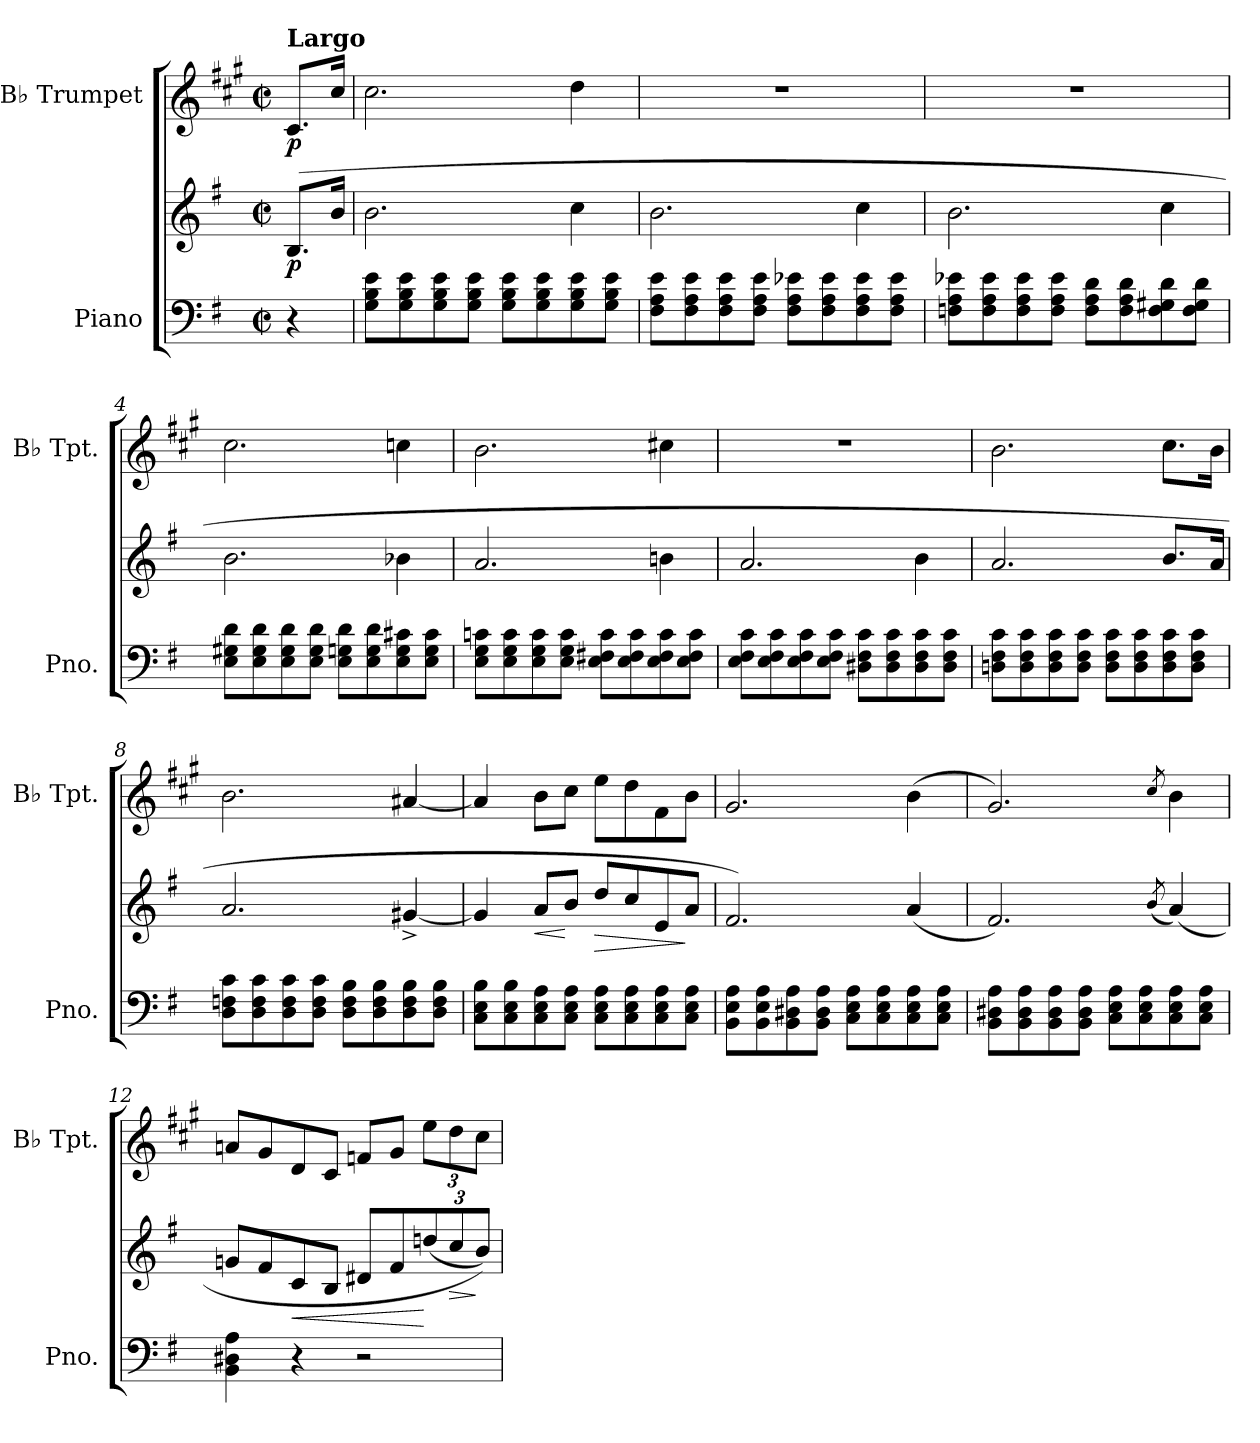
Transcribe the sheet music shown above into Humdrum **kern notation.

**kern	**kern	**dynam	**kern	**dynam
*part2	*part2	*part2	*part1	*part1
*staff3	*staff2	*staff2/3	*staff1	*staff1
*I"Piano	*	*	*I"B♭ Trumpet	*
*I'Pno.	*	*	*I'B♭ Tpt.	*
*clefF4	*clefG2	*	*clefG2	*
*	*	*	*ITrd1c2	*
*k[f#]	*k[f#]	*	*k[f#]	*
*M4/4	*M4/4	*	*M4/4	*
*met(c|)	*met(c|)	*	*met(c|)	*
=	=	=	=	=
!	!	!	!LO:TX:a:B:t=Largo	!
!	!	!LO:DY:b	!	!LO:DY:b
4r	(>8.B/L	p	8.B/L	p
.	16b/Jk	.	16b/Jk	.
=1	=1	=1	=1	=1
!	!	!LO:DY:b	!	!LO:DY:b
8G\ 8B\ 8e\L	2.b\	other-dynamics	2.b\	other-dynamics
8G\ 8B\ 8e\	.	.	.	.
8G\ 8B\ 8e\	.	.	.	.
8G\ 8B\ 8e\J	.	.	.	.
8G\ 8B\ 8e\L	.	.	.	.
8G\ 8B\ 8e\	.	.	.	.
8G\ 8B\ 8e\	4cc\	.	4cc\	.
8G\ 8B\ 8e\J	.	.	.	.
=2	=2	=2	=2	=2
8F#\ 8A\ 8e\L	2.b\	.	1r	.
8F#\ 8A\ 8e\	.	.	.	.
8F#\ 8A\ 8e\	.	.	.	.
8F#\ 8A\ 8e\J	.	.	.	.
8F#\ 8A\ 8e-X\L	.	.	.	.
8F#\ 8A\ 8e-\	.	.	.	.
8F#\ 8A\ 8e-\	4cc\	.	.	.
8F#\ 8A\ 8e-\J	.	.	.	.
!!LO:LB:g=z
=3	=3	=3	=3	=3
8Fn\ 8A\ 8e-X\L	2.b\	.	1r	.
8F\ 8A\ 8e-\	.	.	.	.
8F\ 8A\ 8e-\	.	.	.	.
8F\ 8A\ 8e-\J	.	.	.	.
8F\ 8A\ 8d\L	.	.	.	.
8F\ 8A\ 8d\	.	.	.	.
8F\ 8G#X\ 8d\	4cc\	.	.	.
8F\ 8G#\ 8d\J	.	.	.	.
=4	=4	=4	=4	=4
8E\ 8G#X\ 8d\L	2.b\	.	2.b\	.
8E\ 8G#\ 8d\	.	.	.	.
8E\ 8G#\ 8d\	.	.	.	.
8E\ 8G#\ 8d\J	.	.	.	.
8E\ 8Gn\ 8d\L	.	.	.	.
8E\ 8G\ 8d\	.	.	.	.
8E\ 8G\ 8c#X\	4b-X\	.	4b-X\	.
8E\ 8G\ 8c#\J	.	.	.	.
=5	=5	=5	=5	=5
8E\ 8G\ 8cn\L	2.a/	.	2.a\	.
8E\ 8G\ 8c\	.	.	.	.
8E\ 8G\ 8c\	.	.	.	.
8E\ 8G\ 8c\J	.	.	.	.
8E\ 8F#X\ 8c\L	.	.	.	.
8E\ 8F#\ 8c\	.	.	.	.
8E\ 8F#\ 8c\	4bn\	.	4bn\	.
8E\ 8F#\ 8c\J	.	.	.	.
!!LO:LB:g=z
=6	=6	=6	=6	=6
8E\ 8F#\ 8c\L	2.a/	.	1r	.
8E\ 8F#\ 8c\	.	.	.	.
8E\ 8F#\ 8c\	.	.	.	.
8E\ 8F#\ 8c\J	.	.	.	.
8D#X\ 8F#\ 8c\L	.	.	.	.
8D#\ 8F#\ 8c\	.	.	.	.
8D#\ 8F#\ 8c\	4b\	.	.	.
8D#\ 8F#\ 8c\J	.	.	.	.
=7	=7	=7	=7	=7
8Dn\ 8F#\ 8c\L	2.a/	.	2.a\	.
8D\ 8F#\ 8c\	.	.	.	.
8D\ 8F#\ 8c\	.	.	.	.
8D\ 8F#\ 8c\J	.	.	.	.
8D\ 8F#\ 8c\L	.	.	.	.
8D\ 8F#\ 8c\	.	.	.	.
8D\ 8F#\ 8c\	8.b/L	.	8.b\L	.
8D\ 8F#\ 8c\J	.	.	.	.
.	16a/Jk	.	16a\Jk	.
=8	=8	=8	=8	=8
8D\ 8Fn\ 8c\L	2.a/	.	2.a\	.
8D\ 8F\ 8c\	.	.	.	.
8D\ 8F\ 8c\	.	.	.	.
8D\ 8F\ 8c\J	.	.	.	.
8D\ 8F\ 8B\L	.	.	.	.
8D\ 8F\ 8B\	.	.	.	.
8D\ 8F\ 8B\	[4g#X^/	.	[4g#X/	.
8D\ 8F\ 8B\J	.	.	.	.
!!LO:PB:g=z
=9	=9	=9	=9	=9
8C\ 8E\ 8B\L	4g#/]	.	4g#/]	.
8C\ 8E\ 8B\	.	.	.	.
!	!	!LO:HP:b	!	!
8C\ 8E\ 8A\	8a/L	<	8a\L	.
8C\ 8E\ 8A\J	8b/J	[	8b\J	.
!	!	!LO:HP:b	!	!
8C\ 8E\ 8A\L	8dd/L	>	8dd\L	.
8C\ 8E\ 8A\	8cc/	.	8cc\	.
8C\ 8E\ 8A\	8e/	.	8e\	.
8C\ 8E\ 8A\J	8a/J	]	8a\J	.
=10	=10	=10	=10	=10
8BB\ 8E\ 8A\L	2.f#/)	.	2.f#/	.
8BB\ 8E\ 8A\	.	.	.	.
8BB\ 8D#X\ 8A\	.	.	.	.
8BB\ 8D#\ 8A\J	.	.	.	.
8C\ 8E\ 8A\L	.	.	.	.
8C\ 8E\ 8A\	.	.	.	.
8C\ 8E\ 8A\	(<4a/	.	(>4a\	.
8C\ 8E\ 8A\J	.	.	.	.
=11	=11	=11	=11	=11
8BB\ 8D#X\ 8A\L	2.f#/)	.	2.f#/)	.
8BB\ 8D#\ 8A\	.	.	.	.
8BB\ 8D#\ 8A\	.	.	.	.
8BB\ 8D#\ 8A\J	.	.	.	.
8C\ 8E\ 8A\L	.	.	.	.
8C\ 8E\ 8A\	.	.	.	.
.	(<8qb/	.	8qb/	.
8C\ 8E\ 8A\	(>4a/)	.	4a\	.
8C\ 8E\ 8A\J	.	.	.	.
=12	=12	=12	=12	=12
4BB\ 4D#X\ 4A\	8gn/L	.	8gn/L	.
.	8f#/	.	8f#/	.
!	!	!LO:HP:b	!	!
4r	8c/	<	8c/	.
.	8B/J	.	8B/J	.
2r	8d#X/L	.	8e-X/L	.
.	8f#/	.	8f#/J	.
*	*Xbrackettup	*	*Xbrackettup	*
.	(<12ddn/	[	12dd\L	.
!	!	!LO:HP:b	!	!
.	12cc/	>	12cc\	.
.	12b/J))	]	12b\J	.
=	=	=	=	=
*-	*-	*-	*-	*-
